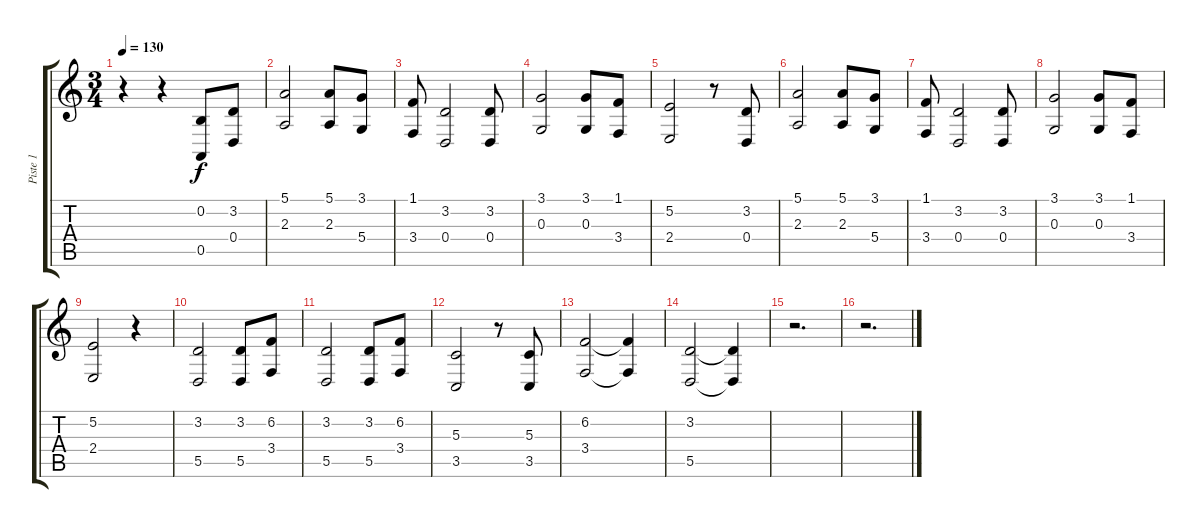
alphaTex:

\track ("Piste 1" "Piste 1") {instrument musicbox}
\staff {score tabs}
\tuning (E4 B3 G3 D3 A2 E2) {hide}
\ts (3 4)
\tempo 130
\clef g2
\ks c
r.4{dy f instrument musicbox} r.4 (0.2 0.5).8 (3.2 0.4).8 |
(5.1 2.3).2 (5.1 2.3).8 (3.1 5.4).8 |
(1.1 3.4).8 (3.2 0.4).2 (3.2 0.4).8 |
(3.1 0.3).2 (3.1 0.3).8 (1.1 3.4).8 |
(5.2 2.4).2 r.8 (3.2 0.4).8 |
(5.1 2.3).2 (5.1 2.3).8 (3.1 5.4).8 |
(1.1 3.4).8 (3.2 0.4).2 (3.2 0.4).8 |
(3.1 0.3).2 (3.1 0.3).8 (1.1 3.4).8 |
(5.2 2.4).2 r.4 |
(3.2 5.5).2 (3.2 5.5).8 (6.2 3.4).8 |
(3.2 5.5).2 (3.2 5.5).8 (6.2 3.4).8 |
(5.3 3.5).2 r.8 (5.3 3.5).8 |
(6.2 3.4).2 (6.2{t} 3.4{t}).4 |
(3.2 5.5).2 (3.2{t} 5.5{t}).4 |
r.2{d} |
r.2{d}
